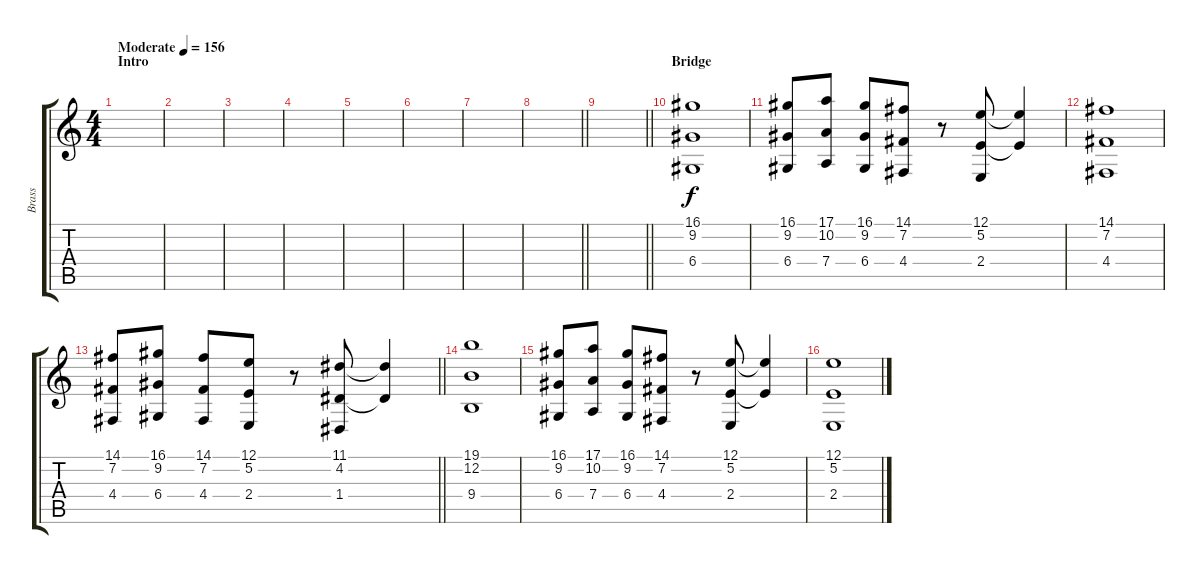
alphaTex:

\track ("Brass" "Brass") {instrument trumpet}
\staff {score tabs}
\tuning (E4 B3 G3 D3 A2 E2) {hide}
\ts (4 4)
\section ("" "Intro")
\tempo (156 "Moderate")
\clef g2
\ks c
|
|
|
|
|
|
|
\barLineRight lightlight
|
\barLineRight lightlight
|
\section ("" "Bridge")
(16.1 9.2 6.4).1 |
(16.1 9.2 6.4).8 (17.1 10.2 7.4).8 (16.1 9.2 6.4).8 (14.1 7.2 4.4).8 r.8 (12.1 5.2 2.4).8 (12.1{t} 5.2{t}).4 |
(14.1 7.2 4.4).1 |
\barLineRight lightlight
(14.1 7.2 4.4).8 (16.1 9.2 6.4).8 (14.1 7.2 4.4).8 (12.1 5.2 2.4).8 r.8 (11.1 4.2 1.4).8 (11.1{t} 4.2{t}).4 |
(19.1 12.2 9.4).1 |
(16.1 9.2 6.4).8 (17.1 10.2 7.4).8 (16.1 9.2 6.4).8 (14.1 7.2 4.4).8 r.8 (12.1 5.2 2.4).8 (12.1{t} 5.2{t}).4 |
(12.1 5.2 2.4).1
